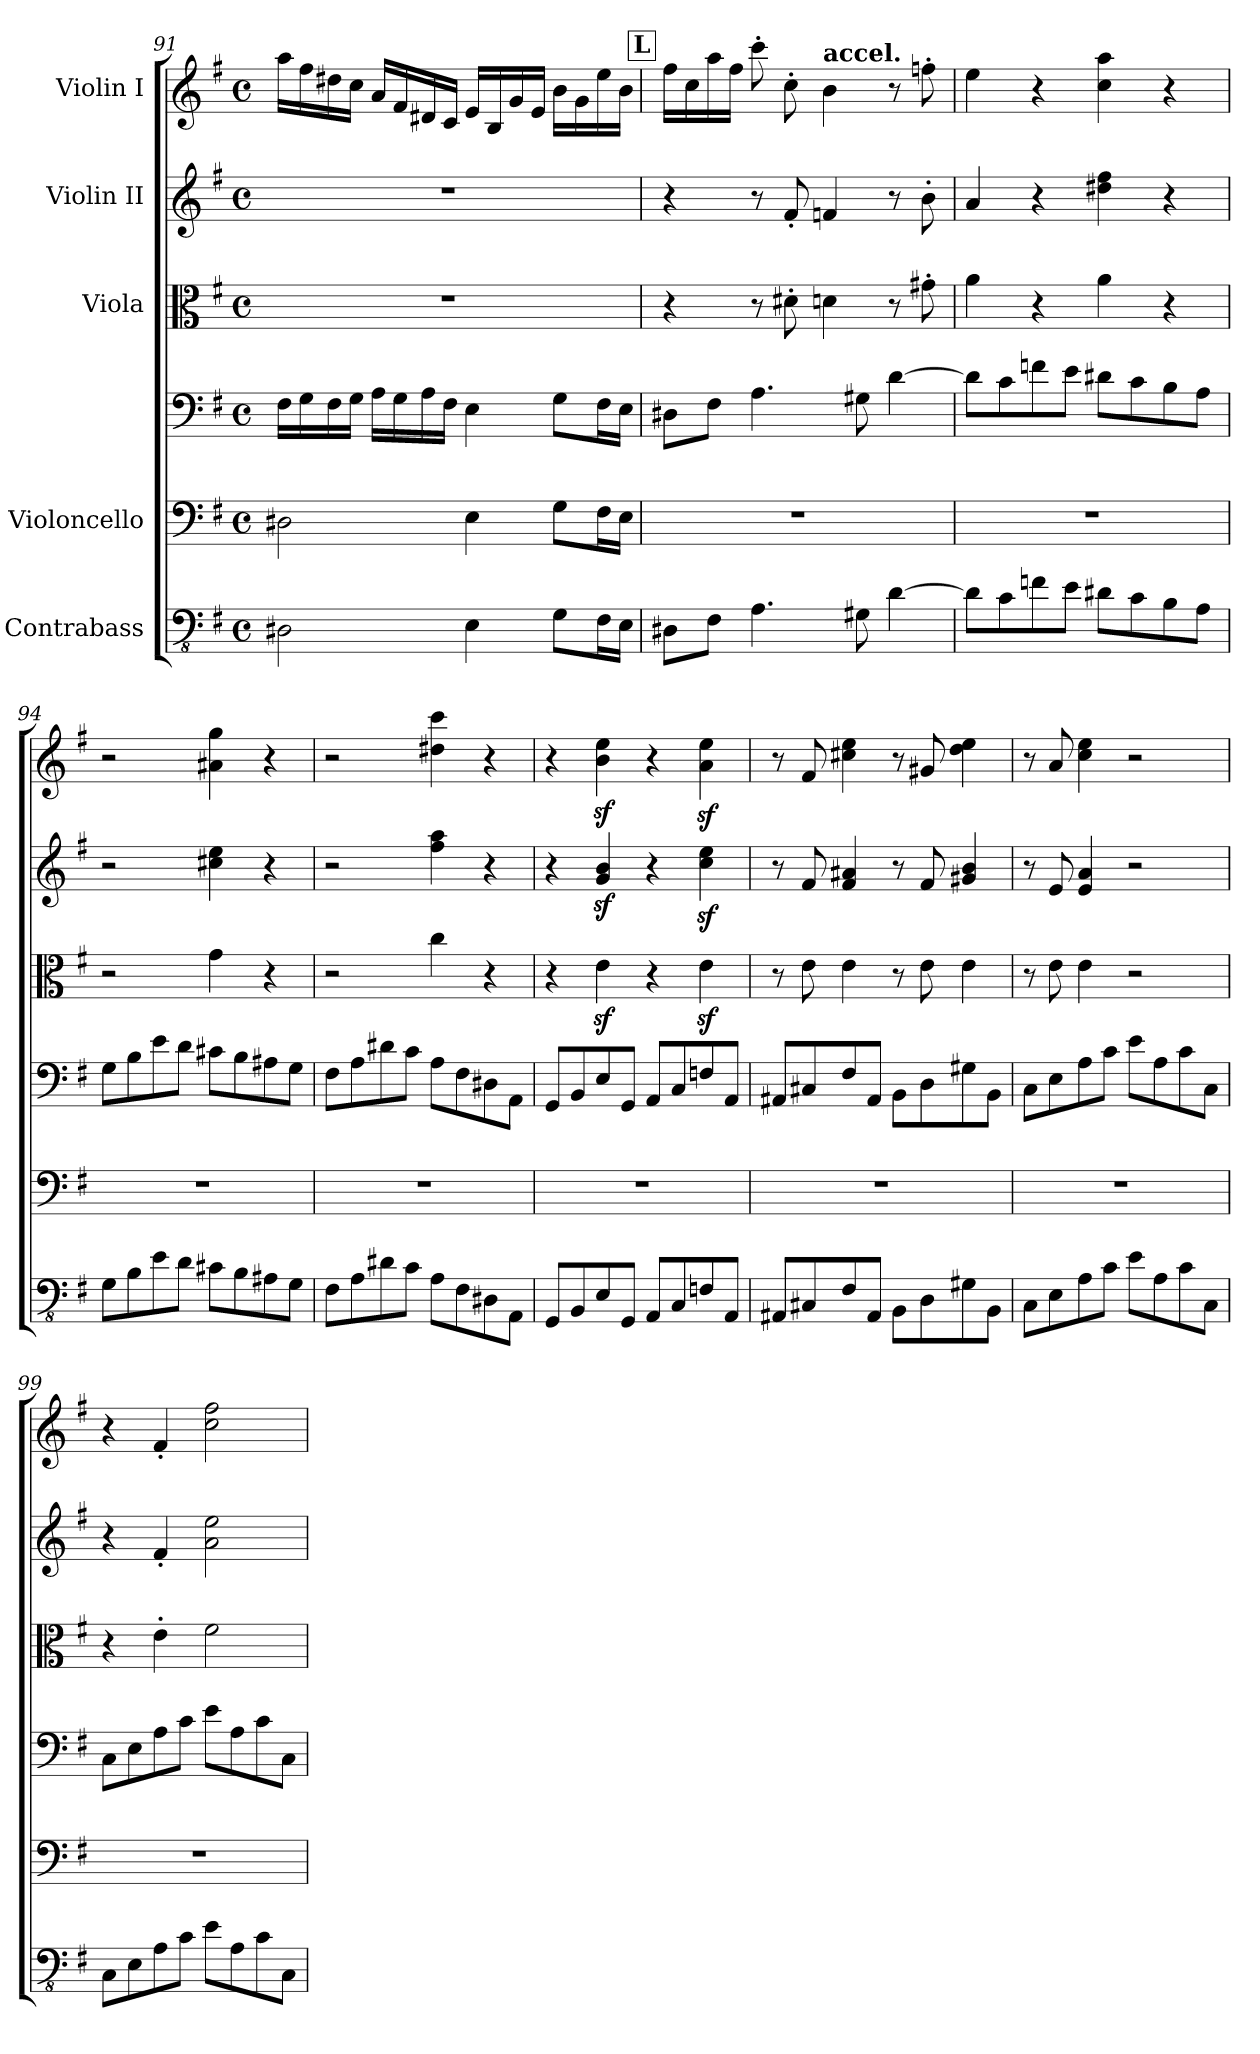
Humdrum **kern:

**kern	**kern	**kern	**kern	**kern	**kern
*part5	*part4	*part4	*part3	*part2	*part1
*staff6	*staff5	*staff4	*staff3	*staff2	*staff1
*I"Contrabass	*I"Violoncello	*	*I"Viola	*I"Violin II	*I"Violin I
*clefFv4	*clefF4	*clefF4	*clefC3	*clefG2	*clefG2
*k[f#]	*k[f#]	*k[f#]	*k[f#]	*k[f#]	*k[f#]
*M4/4	*M4/4	*M4/4	*M4/4	*M4/4	*M4/4
*met(c)	*met(c)	*met(c)	*met(c)	*met(c)	*met(c)
=91	=91	=91	=91	=91	=91
2DD#X\	2D#X\	16F#\LL	1r	1r	16aa\LL
.	.	16G\	.	.	16ff#\
.	.	16F#\	.	.	16dd#X\
.	.	16G\JJ	.	.	16cc\JJ
.	.	16A\LL	.	.	16a/LL
.	.	16G\	.	.	16f#/
.	.	16A\	.	.	16d#X/
.	.	16F#\JJ	.	.	16c/JJ
4EE\	4E\	4E\	.	.	16e/LL
.	.	.	.	.	16B/
.	.	.	.	.	16g/
.	.	.	.	.	16e/JJ
8GG\L	8G\L	8G\L	.	.	16b\LL
.	.	.	.	.	16g\
16FF#\L	16F#\L	16F#\L	.	.	16ee\
16EE\JJ	16E\JJ	16E\JJ	.	.	16b\JJ
!!LO:LB:g=z
!!LO:REH:place=s1:a:B:fs=14:t=L
=92	=92	=92	=92	=92	=92
8DD#X\L	1r	8D#X\L	4r	4r	16ff#\LL
.	.	.	.	.	16cc\
8FF#\J	.	8F#\J	.	.	16aa\
.	.	.	.	.	16ff#\JJ
4.AA\	.	4.A\	8r	8r	8ccc'\
.	.	.	8d#X'\	8f#'/	8cc'\
!	!	!	!	!	!LO:TX:a:B:t=accel.
.	.	.	4dn\	4fn/	4b\
8GG#X\	.	8G#X\	.	.	.
[4D\	.	[4d\	8r	8r	8r
.	.	.	8g#X'\	8b'\	8ffn'\
=93	=93	=93	=93	=93	=93
*	*	*	*	*	*MM93
8D\L]	1r	8d\L]	4a\	4a/	4ee\
8C\	.	8c\	.	.	.
8Fn\	.	8fn\	4r	4r	4r
8E\J	.	8e\J	.	.	.
*	*	*	*	*	*MM96
8D#X\L	.	8d#X\L	4a\	4dd#X\ 4ff#\	4cc\ 4aa\
8C\	.	8c\	.	.	.
8BB\	.	8B\	4r	4r	4r
8AA\J	.	8A\J	.	.	.
=94	=94	=94	=94	=94	=94
8GG\L	1r	8G\L	2r	2r	2r
8BB\	.	8B\	.	.	.
8E\	.	8e\	.	.	.
8D\J	.	8d\J	.	.	.
*	*	*	*	*	*MM99
8C#X\L	.	8c#X\L	4g\	4cc#X\ 4ee\	4a#X\ 4gg\
8BB\	.	8B\	.	.	.
8AA#X\	.	8A#X\	4r	4r	4r
8GG\J	.	8G\J	.	.	.
=95	=95	=95	=95	=95	=95
8FF#\L	1r	8F#\L	2r	2r	2r
8AA\	.	8A\	.	.	.
8D#X\	.	8d#X\	.	.	.
8C\J	.	8c\J	.	.	.
*	*	*	*	*	*MM103
8AA\L	.	8A\L	4cc\	4ff#\ 4aa\	4dd#X\ 4ccc\
8FF#\	.	8F#\	.	.	.
8DD#X\	.	8D#X\	4r	4r	4r
8AAA\J	.	8AA\J	.	.	.
=96	=96	=96	=96	=96	=96
8GGG/L	1r	8GG/L	4r	4r	4r
8BBB/	.	8BB/	.	.	.
8EE/	.	8E/	4ez<\	4g/z< 4b/z<	4b\z< 4ee\z<
8GGG/J	.	8GG/J	.	.	.
8AAA/L	.	8AA/L	4r	4r	4r
8CC/	.	8C/	.	.	.
*	*	*	*	*	*MM105
8FFn/	.	8Fn/	4ez<\	4cc\z< 4ee\z<	4a\z< 4ee\z<
8AAA/J	.	8AA/J	.	.	.
=97	=97	=97	=97	=97	=97
8AAA#X/L	1r	8AA#X/L	8r	8r	8r
8CC#X/	.	8C#X/	8e\	8f#/	8f#/
*	*	*	*	*	*MM108
8FF#/	.	8F#/	4e\	4f#/ 4a#X/	4cc#X\ 4ee\
8AAA#/J	.	8AA#/J	.	.	.
8BBB\L	.	8BB\L	8r	8r	8r
8DD\	.	8D\	8e\	8f#/	8g#X/
*	*	*	*	*	*MM111
8GG#X\	.	8G#X\	4e\	4g#X/ 4b/	4dd\ 4ee\
8BBB\J	.	8BB\J	.	.	.
!!LO:LB:g=z
=98	=98	=98	=98	=98	=98
8CC\L	1r	8C\L	8r	8r	8r
8EE\	.	8E\	8e\	8e/	8a/
*	*	*	*	*	*MM114
8AA\	.	8A\	4e\	4e/ 4a/	4cc\ 4ee\
8C\J	.	8c\J	.	.	.
8E\L	.	8e\L	2r	2r	2r
8AA\	.	8A\	.	.	.
8C\	.	8c\	.	.	.
8CC\J	.	8C\J	.	.	.
=99	=99	=99	=99	=99	=99
8CC\L	1r	8C\L	4r	4r	4r
8EE\	.	8E\	.	.	.
8AA\	.	8A\	4e'\	4f#'/	4f#'/
8C\J	.	8c\J	.	.	.
8E\L	.	8e\L	2f#\	2a\ 2ee\	2cc\ 2ff#\
8AA\	.	8A\	.	.	.
8C\	.	8c\	.	.	.
8CC\J	.	8C\J	.	.	.
=	=	=	=	=	=
*-	*-	*-	*-	*-	*-
